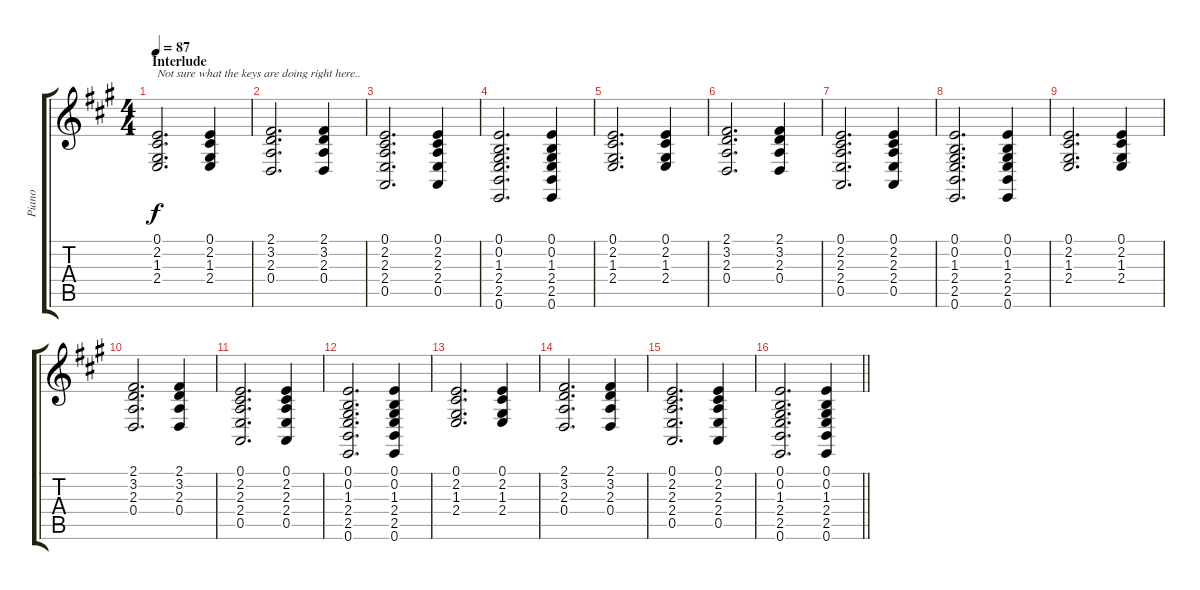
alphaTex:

\track ("Piano" "Piano") {instrument brightacousticpiano}
\staff {score tabs}
\tuning (E4 B3 G3 D3 A2 E2) {hide}
\ts (4 4)
\section ("" "Interlude")
\tempo 87
\clef g2
\ks a
(0.1 2.2 1.3 2.4).2{d txt "Not sure what the keys are doing right here.." dy f volume 12 instrument brightacousticpiano} (0.1 2.2 1.3 2.4).4 |
(2.1 3.2 2.3 0.4).2{d} (2.1 3.2 2.3 0.4).4 |
(0.1 2.2 2.3 2.4 0.5).2{d} (0.1 2.2 2.3 2.4 0.5).4 |
(0.1 0.2 1.3 2.4 2.5 0.6).2{d} (0.1 0.2 1.3 2.4 2.5 0.6).4 |
(0.1 2.2 1.3 2.4).2{d} (0.1 2.2 1.3 2.4).4 |
(2.1 3.2 2.3 0.4).2{d} (2.1 3.2 2.3 0.4).4 |
(0.1 2.2 2.3 2.4 0.5).2{d} (0.1 2.2 2.3 2.4 0.5).4 |
(0.1 0.2 1.3 2.4 2.5 0.6).2{d} (0.1 0.2 1.3 2.4 2.5 0.6).4 |
(0.1 2.2 1.3 2.4).2{d} (0.1 2.2 1.3 2.4).4 |
(2.1 3.2 2.3 0.4).2{d} (2.1 3.2 2.3 0.4).4 |
(0.1 2.2 2.3 2.4 0.5).2{d} (0.1 2.2 2.3 2.4 0.5).4 |
(0.1 0.2 1.3 2.4 2.5 0.6).2{d} (0.1 0.2 1.3 2.4 2.5 0.6).4 |
(0.1 2.2 1.3 2.4).2{d} (0.1 2.2 1.3 2.4).4 |
(2.1 3.2 2.3 0.4).2{d} (2.1 3.2 2.3 0.4).4 |
(0.1 2.2 2.3 2.4 0.5).2{d} (0.1 2.2 2.3 2.4 0.5).4 |
\barLineRight lightlight
(0.1 0.2 1.3 2.4 2.5 0.6).2{d} (0.1 0.2 1.3 2.4 2.5 0.6).4
